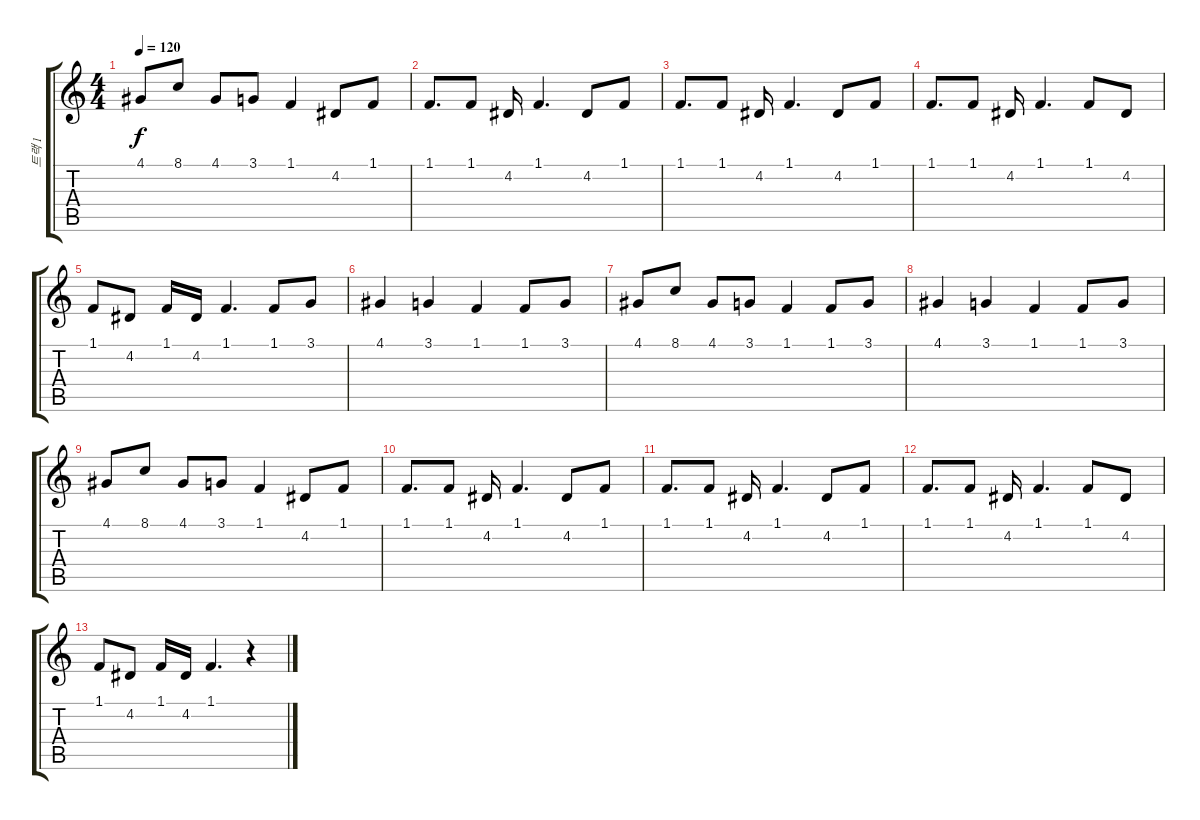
\track ("트랙 1" "트랙 1") {instrument lead6voice}
\staff {score tabs}
\tuning (E4 B3 G3 D3 A2 E2) {hide}
\ts (4 4)
\tempo 120
\clef g2
\ks c
4.1.8{dy f} 8.1.8 4.1.8 3.1.8 1.1.4 4.2.8 1.1.8 |
1.1.8{d} 1.1.8 4.2.16 1.1.4{d} 4.2.8 1.1.8 |
1.1.8{d} 1.1.8 4.2.16 1.1.4{d} 4.2.8 1.1.8 |
1.1.8{d} 1.1.8 4.2.16 1.1.4{d} 1.1.8 4.2.8 |
1.1.8 4.2.8 1.1.16 4.2.16 1.1.4{d} 1.1.8 3.1.8 |
4.1.4 3.1.4 1.1.4 1.1.8 3.1.8 |
4.1.8 8.1.8 4.1.8 3.1.8 1.1.4 1.1.8 3.1.8 |
4.1.4 3.1.4 1.1.4 1.1.8 3.1.8 |
4.1.8 8.1.8 4.1.8 3.1.8 1.1.4 4.2.8 1.1.8 |
1.1.8{d} 1.1.8 4.2.16 1.1.4{d} 4.2.8 1.1.8 |
1.1.8{d} 1.1.8 4.2.16 1.1.4{d} 4.2.8 1.1.8 |
1.1.8{d} 1.1.8 4.2.16 1.1.4{d} 1.1.8 4.2.8 |
1.1.8 4.2.8 1.1.16 4.2.16 1.1.4{d} r.4
